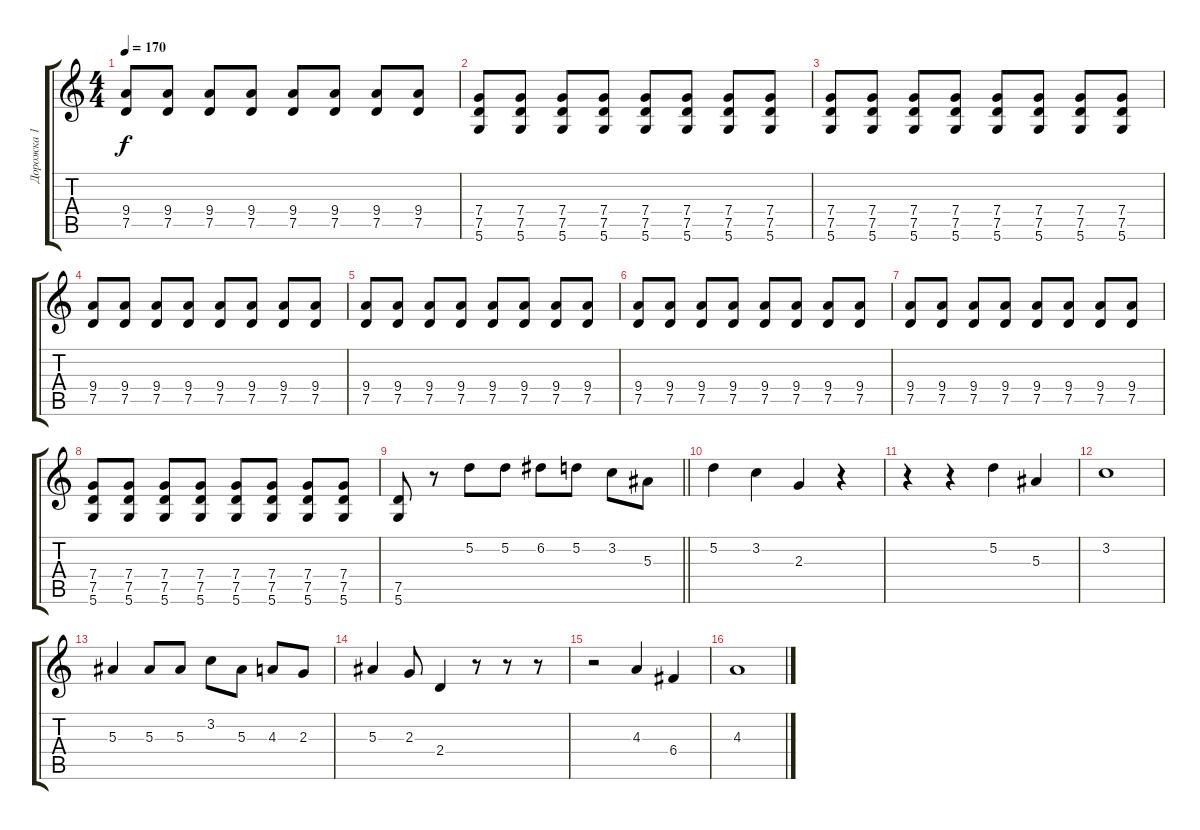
\track ("Дорожка 1" "Дорожка 1") {instrument distortionguitar}
\staff {score tabs}
\tuning (D4 A3 F3 C3 G2 D2) {hide}
\ts (4 4)
\tempo 170
\clef g2
\ks c
(9.4 7.5).8{dy f} (9.4 7.5).8 (9.4 7.5).8 (9.4 7.5).8 (9.4 7.5).8 (9.4 7.5).8 (9.4 7.5).8 (9.4 7.5).8 |
(7.4 7.5 5.6).8 (7.4 7.5 5.6).8 (7.4 7.5 5.6).8 (7.4 7.5 5.6).8 (7.4 7.5 5.6).8 (7.4 7.5 5.6).8 (7.4 7.5 5.6).8 (7.4 7.5 5.6).8 |
(7.4 7.5 5.6).8 (7.4 7.5 5.6).8 (7.4 7.5 5.6).8 (7.4 7.5 5.6).8 (7.4 7.5 5.6).8 (7.4 7.5 5.6).8 (7.4 7.5 5.6).8 (7.4 7.5 5.6).8 |
(9.4 7.5).8 (9.4 7.5).8 (9.4 7.5).8 (9.4 7.5).8 (9.4 7.5).8 (9.4 7.5).8 (9.4 7.5).8 (9.4 7.5).8 |
(9.4 7.5).8 (9.4 7.5).8 (9.4 7.5).8 (9.4 7.5).8 (9.4 7.5).8 (9.4 7.5).8 (9.4 7.5).8 (9.4 7.5).8 |
(9.4 7.5).8 (9.4 7.5).8 (9.4 7.5).8 (9.4 7.5).8 (9.4 7.5).8 (9.4 7.5).8 (9.4 7.5).8 (9.4 7.5).8 |
(9.4 7.5).8 (9.4 7.5).8 (9.4 7.5).8 (9.4 7.5).8 (9.4 7.5).8 (9.4 7.5).8 (9.4 7.5).8 (9.4 7.5).8 |
(7.4 7.5 5.6).8 (7.4 7.5 5.6).8 (7.4 7.5 5.6).8 (7.4 7.5 5.6).8 (7.4 7.5 5.6).8 (7.4 7.5 5.6).8 (7.4 7.5 5.6).8 (7.4 7.5 5.6).8 |
\barLineRight lightlight
(7.5 5.6).8 r.8 5.2.8 5.2.8 6.2.8 5.2.8 3.2.8 5.3.8 |
5.2.4 3.2.4 2.3.4 r.4 |
r.4 r.4 5.2.4 5.3.4 |
3.2.1 |
5.3.4 5.3.8 5.3.8 3.2.8 5.3.8 4.3.8 2.3.8 |
5.3.4 2.3.8 2.4.4 r.8 r.8 r.8 |
r.2 4.3.4 6.4.4 |
4.3.1
